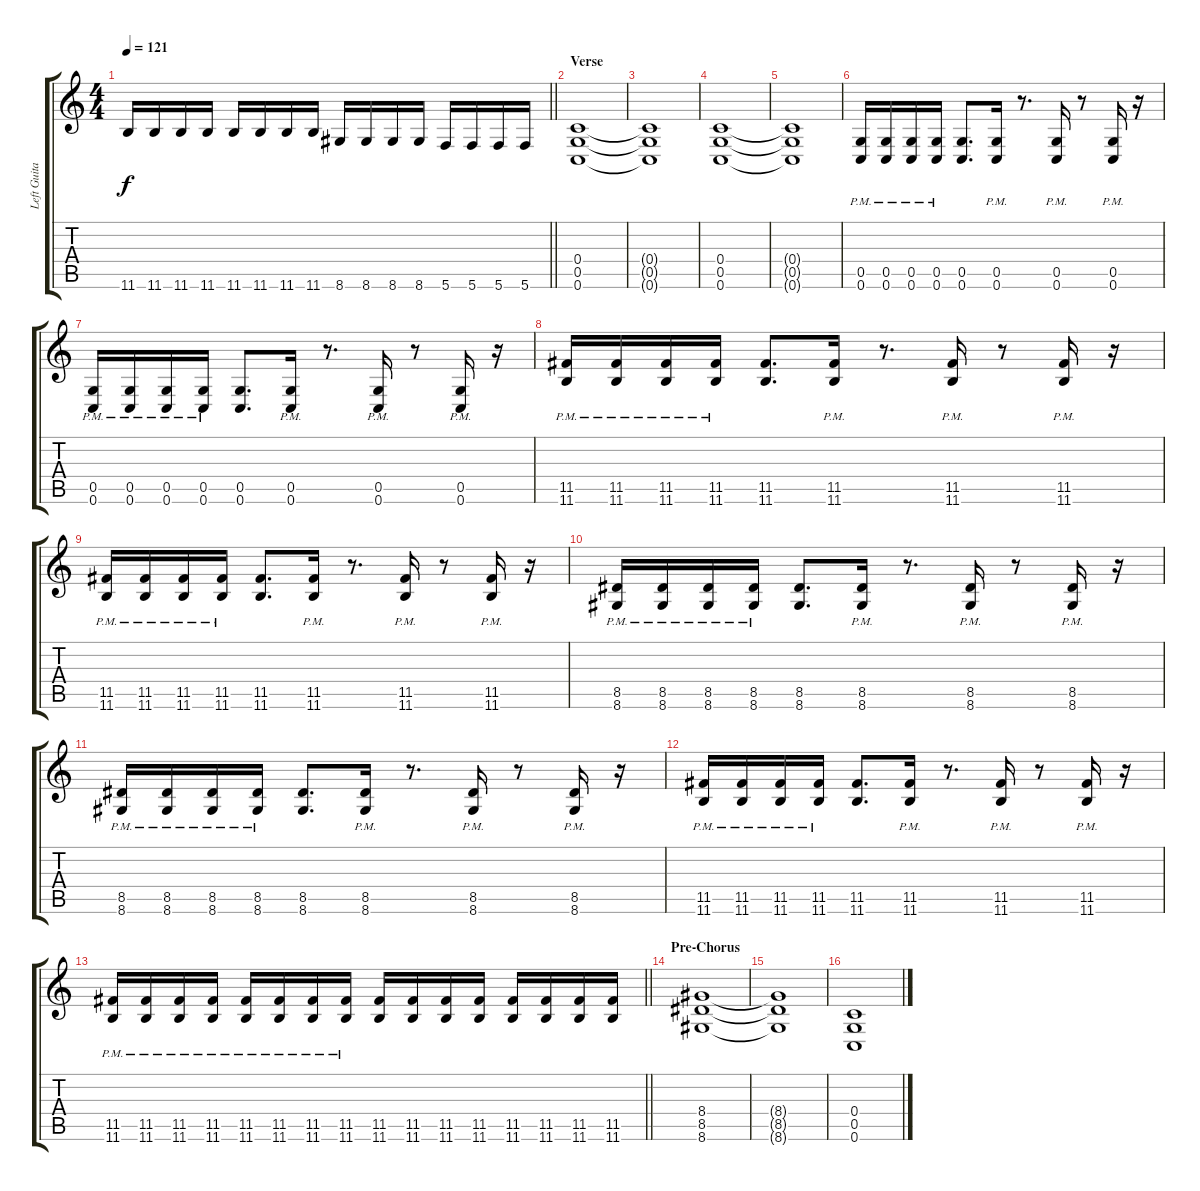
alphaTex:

\track ("Left Guitar" "Left Guita") {instrument distortionguitar}
\staff {score tabs}
\tuning (D4 A3 F3 C3 G2 C2) {hide}
\ts (4 4)
\tempo 121
\clef g2
\barLineRight lightlight
\ks c
11.6.16{dy f} 11.6.16 11.6.16 11.6.16 11.6.16 11.6.16 11.6.16 11.6.16 8.6.16 8.6.16 8.6.16 8.6.16 5.6.16 5.6.16 5.6.16 5.6.16 |
\section ("" "Verse")
(0.4 0.5 0.6).1 |
(0.4{t} 0.5{t} 0.6{t}).1 |
(0.4 0.5 0.6).1 |
(0.4{t} 0.5{t} 0.6{t}).1 |
(0.5{pm} 0.6{pm}).16 (0.5{pm} 0.6{pm}).16 (0.5{pm} 0.6{pm}).16 (0.5{pm} 0.6{pm}).16 (0.5 0.6).8{d} (0.5{pm} 0.6{pm}).16 r.8{d} (0.5{pm} 0.6{pm}).16 r.8 (0.5{pm} 0.6{pm}).16 r.16 |
(0.5{pm} 0.6{pm}).16 (0.5{pm} 0.6{pm}).16 (0.5{pm} 0.6{pm}).16 (0.5{pm} 0.6{pm}).16 (0.5 0.6).8{d} (0.5{pm} 0.6{pm}).16 r.8{d} (0.5{pm} 0.6{pm}).16 r.8 (0.5{pm} 0.6{pm}).16 r.16 |
(11.5{pm} 11.6{pm}).16 (11.5{pm} 11.6{pm}).16 (11.5{pm} 11.6{pm}).16 (11.5{pm} 11.6{pm}).16 (11.5 11.6).8{d} (11.5{pm} 11.6{pm}).16 r.8{d} (11.5{pm} 11.6{pm}).16 r.8 (11.5{pm} 11.6{pm}).16 r.16 |
(11.5{pm} 11.6{pm}).16 (11.5{pm} 11.6{pm}).16 (11.5{pm} 11.6{pm}).16 (11.5{pm} 11.6{pm}).16 (11.5 11.6).8{d} (11.5{pm} 11.6{pm}).16 r.8{d} (11.5{pm} 11.6{pm}).16 r.8 (11.5{pm} 11.6{pm}).16 r.16 |
(8.5{pm} 8.6{pm}).16 (8.5{pm} 8.6{pm}).16 (8.5{pm} 8.6{pm}).16 (8.5{pm} 8.6{pm}).16 (8.5 8.6).8{d} (8.5{pm} 8.6{pm}).16 r.8{d} (8.5{pm} 8.6{pm}).16 r.8 (8.5{pm} 8.6{pm}).16 r.16 |
(8.5{pm} 8.6{pm}).16 (8.5{pm} 8.6{pm}).16 (8.5{pm} 8.6{pm}).16 (8.5{pm} 8.6{pm}).16 (8.5 8.6).8{d} (8.5{pm} 8.6{pm}).16 r.8{d} (8.5{pm} 8.6{pm}).16 r.8 (8.5{pm} 8.6{pm}).16 r.16 |
(11.5{pm} 11.6{pm}).16 (11.5{pm} 11.6{pm}).16 (11.5{pm} 11.6{pm}).16 (11.5{pm} 11.6{pm}).16 (11.5 11.6).8{d} (11.5{pm} 11.6{pm}).16 r.8{d} (11.5{pm} 11.6{pm}).16 r.8 (11.5{pm} 11.6{pm}).16 r.16 |
\barLineRight lightlight
(11.5{pm} 11.6{pm}).16 (11.5{pm} 11.6{pm}).16 (11.5{pm} 11.6{pm}).16 (11.5{pm} 11.6{pm}).16 (11.5{pm} 11.6{pm}).16 (11.5{pm} 11.6{pm}).16 (11.5{pm} 11.6{pm}).16 (11.5{pm} 11.6{pm}).16 (11.5 11.6).16 (11.5 11.6).16 (11.5 11.6).16 (11.5 11.6).16 (11.5 11.6).16 (11.5 11.6).16 (11.5 11.6).16 (11.5 11.6).16 |
\section ("" "Pre-Chorus")
(8.4 8.5 8.6).1 |
(8.4{t} 8.5{t} 8.6{t}).1 |
(0.4 0.5 0.6).1
